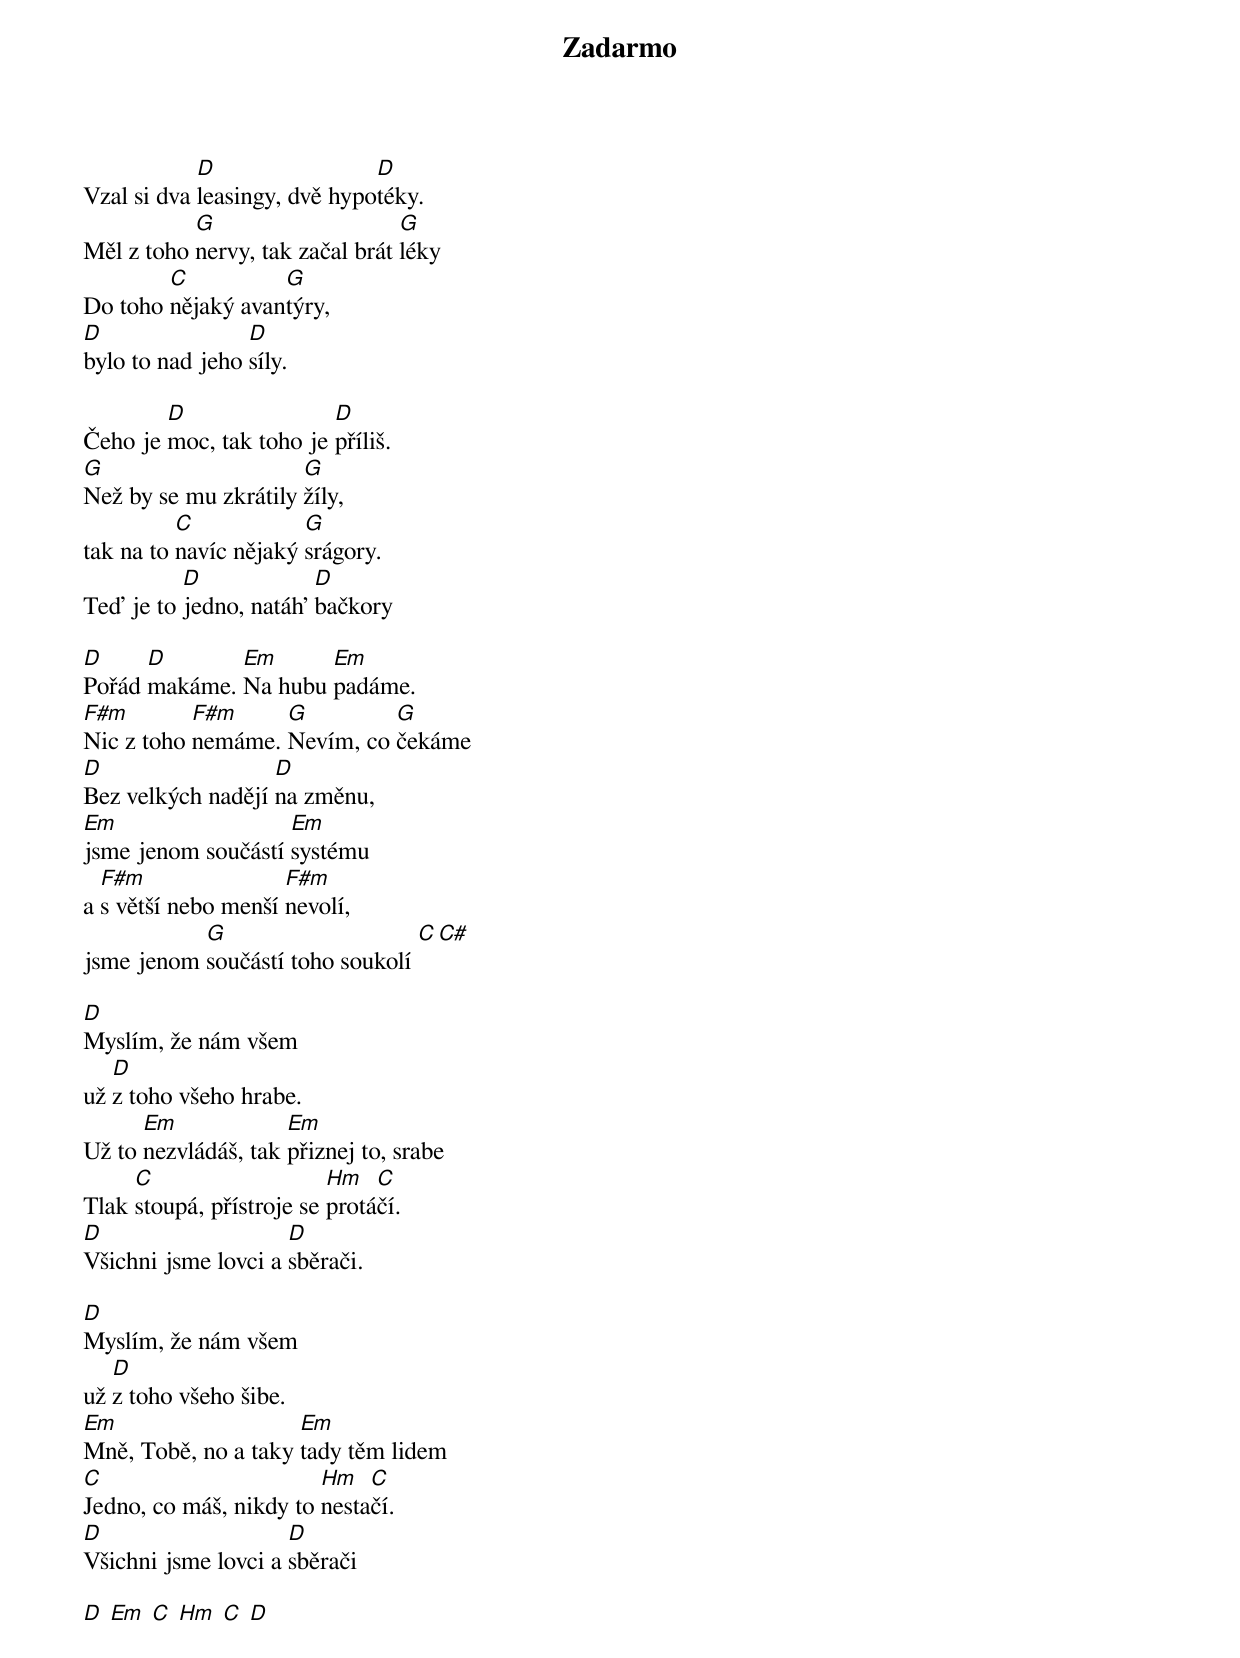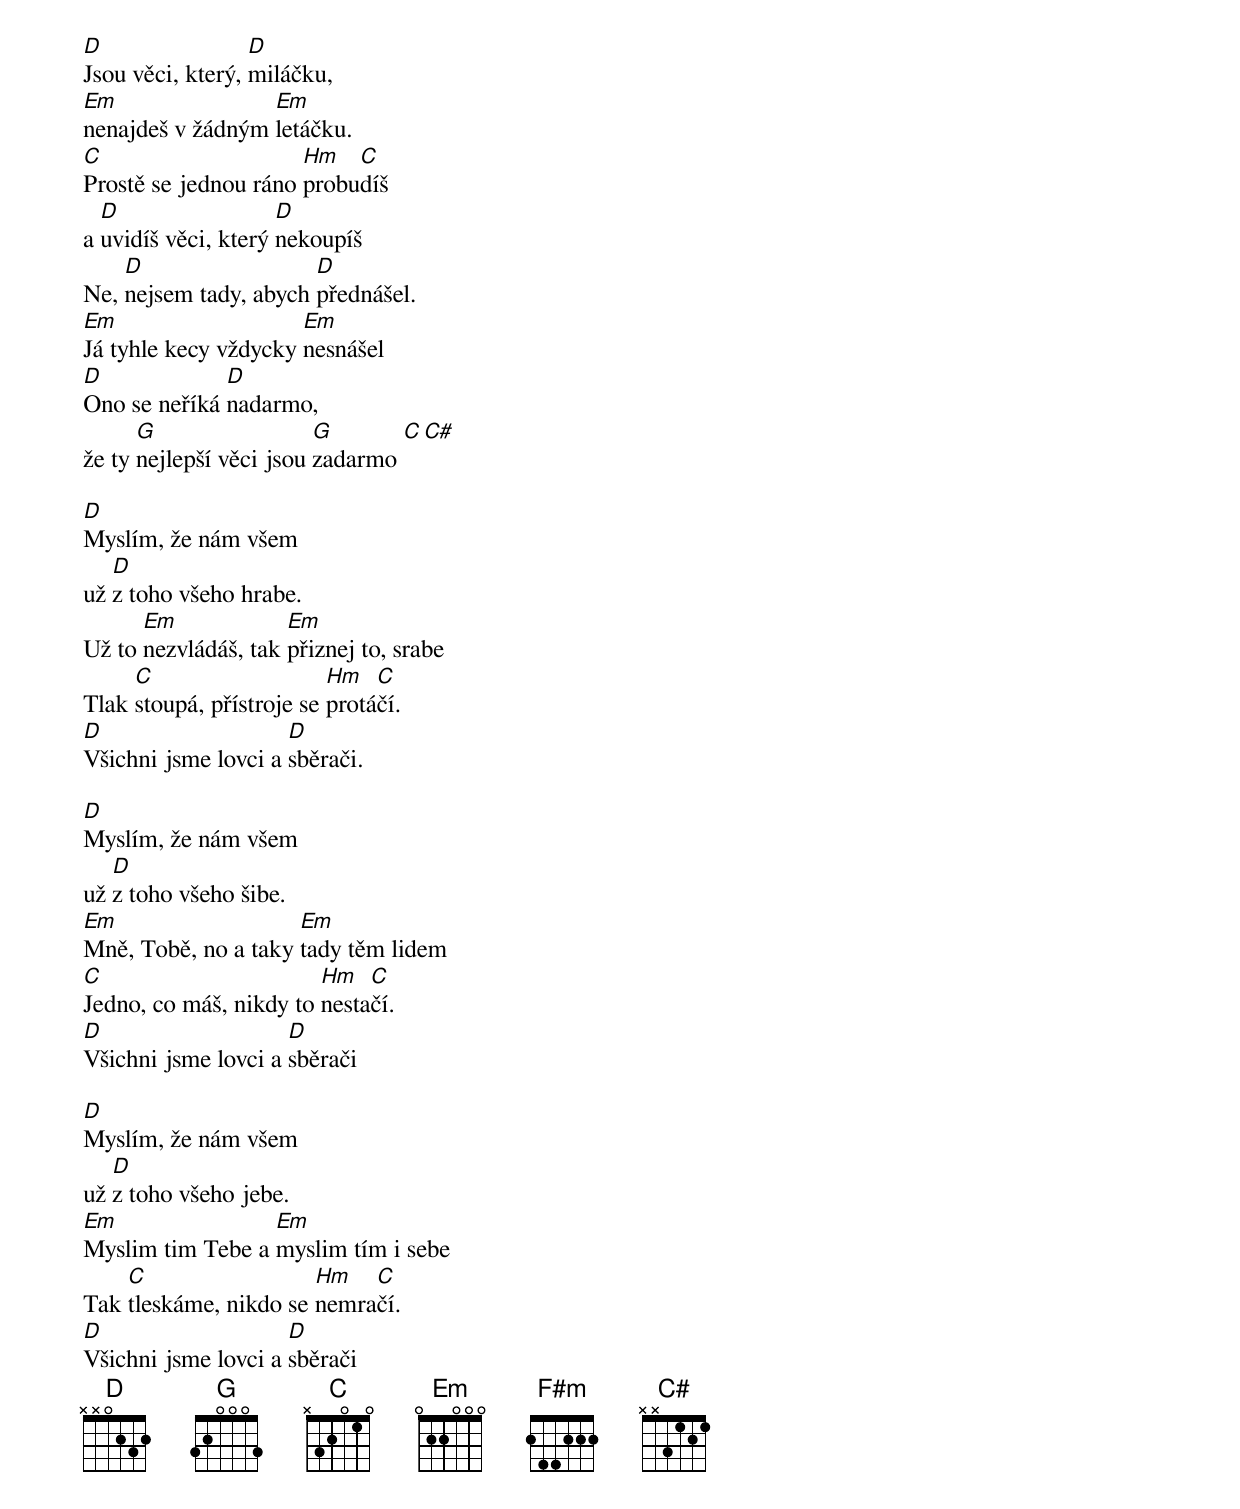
{title: Zadarmo}
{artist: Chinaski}
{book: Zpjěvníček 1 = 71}

Vzal si dva [D]leasingy, dvě hypo[D]téky.
Měl z toho [G]nervy, tak začal brát [G]léky
Do toho [C]nějaký avan[G]týry,
[D]bylo to nad jeho [D]síly.

Čeho je [D]moc, tak toho je [D]příliš.
[G]Než by se mu zkrátily [G]žíly,
tak na to [C]navíc nějaký [G]srágory.
Teď je to [D]jedno, natáh' [D]bačkory

[D]Pořád [D]makáme. [Em]Na hubu [Em]padáme.
[F#m]Nic z toho [F#m]nemáme. [G]Nevím, co [G]čekáme
[D]Bez velkých nadějí [D]na změnu,
[Em]jsme jenom součástí [Em]systému
a [F#m]s větší nebo menší [F#m]nevolí,
jsme jenom [G]součástí toho soukolí [C][C#]

[D]Myslím, že nám všem
už [D]z toho všeho hrabe.
Už to [Em]nezvládáš, tak [Em]přiznej to, srabe
Tlak [C]stoupá, přístroje se [Hm]protá[C]čí.
[D]Všichni jsme lovci a [D]sběrači.

[D]Myslím, že nám všem
už [D]z toho všeho šibe.
[Em]Mně, Tobě, no a taky [Em]tady těm lidem
[C]Jedno, co máš, nikdy to [Hm]nesta[C]čí.
[D]Všichni jsme lovci a [D]sběrači

[D] [Em] [C] [Hm] [C] [D]
[D]Jsou věci, který, [D]miláčku,
[Em]nenajdeš v žádným [Em]letáčku.
[C]Prostě se jednou ráno [Hm]probu[C]díš
a [D]uvidíš věci, který [D]nekoupíš
Ne, [D]nejsem tady, abych [D]přednášel.
[Em]Já tyhle kecy vždycky [Em]nesnášel
[D]Ono se neříká [D]nadarmo,
že ty [G]nejlepší věci jsou [G]zadarmo [C][C#]

[D]Myslím, že nám všem
už [D]z toho všeho hrabe.
Už to [Em]nezvládáš, tak [Em]přiznej to, srabe
Tlak [C]stoupá, přístroje se [Hm]protá[C]čí.
[D]Všichni jsme lovci a [D]sběrači.

[D]Myslím, že nám všem
už [D]z toho všeho šibe.
[Em]Mně, Tobě, no a taky [Em]tady těm lidem
[C]Jedno, co máš, nikdy to [Hm]nesta[C]čí.
[D]Všichni jsme lovci a [D]sběrači

[D]Myslím, že nám všem
už [D]z toho všeho jebe.
[Em]Myslim tim Tebe a [Em]myslim tím i sebe
Tak [C]tleskáme, nikdo se [Hm]nemra[C]čí.
[D]Všichni jsme lovci a [D]sběrači
